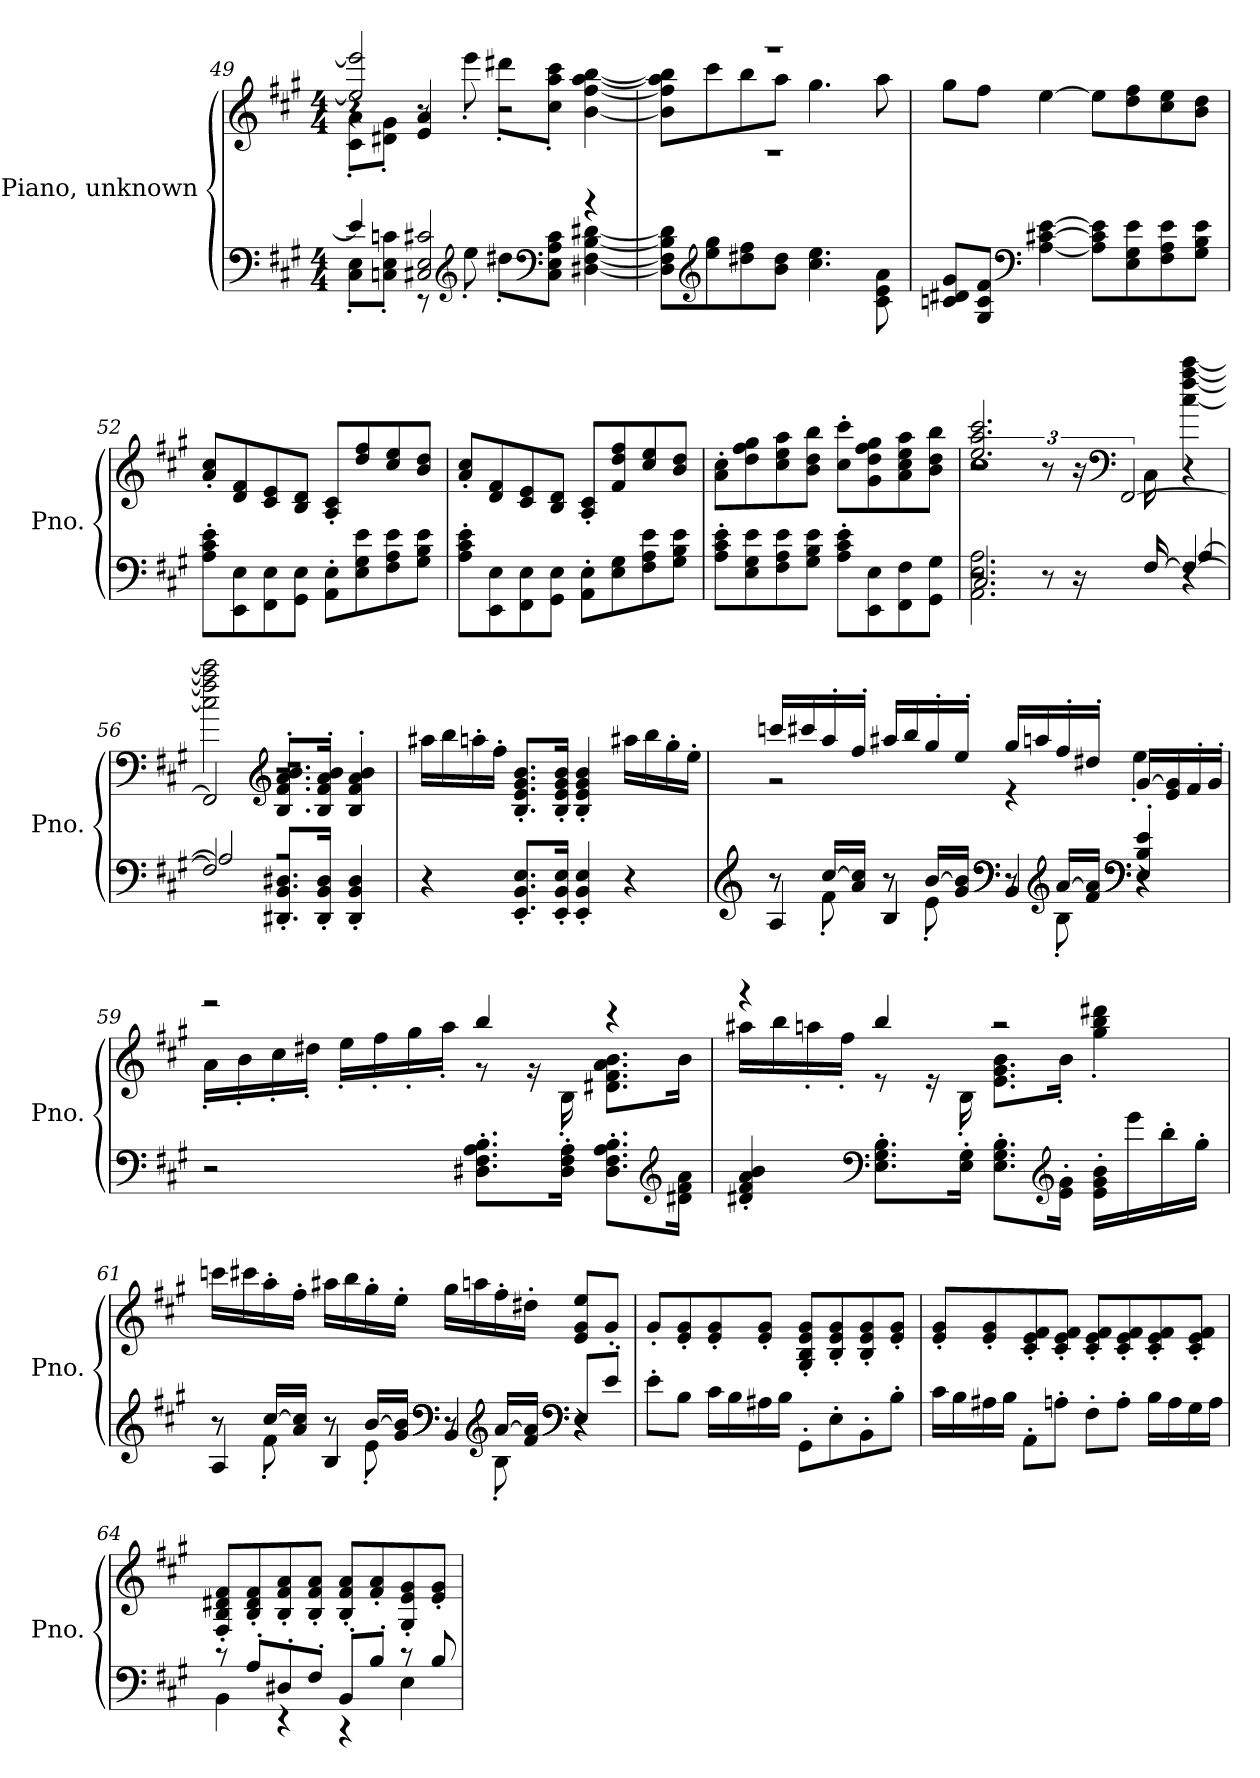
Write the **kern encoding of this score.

**kern	**kern
*part1	*part1
*staff2	*staff1
*I"Piano, unknown	*
*I'Pno.	*
*clefF4	*clefG2
*k[f#c#g#]	*k[f#c#g#]
*M4/4	*M4/4
=49	=49
*^	*^
*	*	*	*^
4e/]	8C#\' 8E\'L	2ee/] 2eee/]	8c#\' 8a\'L	4r
.	8Cn\' 8E\' 8cn\'J	.	8d#X\' 8g#\'J	.
2C#X/ 2E/ 2c#X/	8r	.	8r	4e/ 4a/
*clefG2	*	*	*	*
.	8ee'\	.	8eee'\	.
.	8dd#X'\L	2r	8ddd#X'\L	2r
*clefF4	*	*	*	*
.	8C#\ 8E\ 8A\ 8c#\J	.	8cc#\' 8aa\' 8ccc#\'J	.
4r	[4D#X\ [4F#\ [4B\ [4d#X\	.	[4b\ [4ff#\ [4aa\ [4bb\	.
*	*	*	*v	*v
!!LO:LB:g=z
=50	=50	=50	=50
1r	8D#\] 8F#\] 8B\] 8d#\]L	1r	8b\] 8ff#\] 8aa\] 8bb\]L
*clefG2	*	*	*
.	8ee\ 8gg#\	.	8ccc#\
.	8dd#X\ 8ff#\	.	8bb\
.	8b\ 8dd#\J	.	8aa\J
.	4.cc#\ 4.ee\	.	4.gg#\
.	8c#\ 8e\ 8a\	.	8aa\
*v	*v	*	*
*	*v	*v
=51	=51
8cn/ 8d#X/ 8g#/L	8gg#\L
8G#/ 8c/ 8f#/J	8ff#\J
*clefF4	*
[4A\ [4c#X\ [4e\	[4ee\
8A\] 8c#\] 8e\]L	8ee\L]
8E\ 8G#\ 8e\	8dd\ 8ff#\
8F#\ 8A\ 8e\	8cc#\ 8ee\
8G#\ 8B\ 8e\J	8b\ 8dd\J
=52	=52
8A\' 8c#\' 8e\'L	8a/' 8cc#/'L
8EE\ 8E\	8d/ 8f#/
8FF#\ 8E\	8c#/ 8e/
8GG#\ 8E\J	8B/ 8d/J
8AA\' 8E\'L	8A/' 8c#/'L
8E\ 8G#\ 8e\	8dd/ 8ff#/
8F#\ 8A\ 8e\	8cc#/ 8ee/
8G#\ 8B\ 8e\J	8b/ 8dd/J
!!LO:PB:g=z
=53	=53
8A\' 8c#\' 8e\'L	8a/' 8cc#/'L
8EE\ 8E\	8d/ 8f#/
8FF#\ 8E\	8c#/ 8e/
8GG#\ 8E\J	8B/ 8d/J
8AA\' 8E\'L	8A/' 8c#/'L
8E\ 8G#\	8f#/ 8dd/ 8ff#/
8F#\ 8A\ 8e\	8cc#/ 8ee/
8G#\ 8B\ 8e\J	8b/ 8dd/J
=54	=54
8A\' 8c#\' 8e\'L	8a\' 8cc#\'L
8E\ 8G#\ 8e\	8dd\ 8ff#\ 8gg#\
8F#\ 8A\ 8e\	8cc#\ 8ee\ 8aa\
8G#\ 8B\ 8e\J	8b\ 8dd\ 8bb\J
8A\' 8c#\' 8e\'L	8cc#\' 8ccc#\'L
8EE\ 8E\	8g#\ 8dd\ 8ff#\ 8gg#\
8FF#\ 8F#\	8a\ 8cc#\ 8ee\ 8aa\
8GG#\ 8G#\J	8b\ 8dd\ 8bb\J
=55	=55
*^	*^
*	*^	*	*^
2r	2.AA\ 2.E\ 2.A\	2.C#/	2.ee/ 2.aa/ 2.ccc#/	2r	3%2cc#
8r	.	.	.	8r	.
16r	.	.	.	16r	.
*	*	*	*clefF4	*	*
.	.	.	.	.	[3FF#/
[16F#/	.	.	.	16C#\	.
4F#/_	4r	[4A/	4r	[4cc#\ [4ff#\ [4aa\ [4ccc#\	.
*	*v	*v	*	*	*
=56	=56	=56	=56	=56
2F#/]	2A/]	1r	2cc#\] 2ff#\] 2aa\] 2ccc#\]	2FF#/]
*	*	*clefG2	*	*
2r	8.DD#X/' 8.BB/' 8.D#X/'L	.	2r	8.B/' 8.f#/' 8.a/' 8.b/'L
.	16DD#/' 16BB/' 16D#/'Jk	.	.	16B/' 16f#/' 16a/' 16b/'Jk
.	4DD#/' 4BB/' 4D#/'	.	.	4B/' 4f#/' 4a/' 4b/'
*v	*v	*	*	*
*	*v	*v	*v
!!LO:LB:g=z
=57	=57
4r	16aa#X\LL
.	16bb\
.	16aan'\
.	16ff#'\JJ
8.EE/' 8.BB/' 8.E/'L	8.B/' 8.e/' 8.g#/' 8.b/'L
16EE/' 16BB/' 16E/'Jk	16B/' 16e/' 16g#/' 16b/'Jk
4EE/' 4BB/' 4E/'	4B/' 4e/' 4g#/' 4b/'
4r	16aa#X\LL
.	16bb\
.	16gg#'\
.	16ee'\JJ
=58	=58
*clefG2	*
*^	*^
*	*^	*	*
8r	8r	4A/	16cccn/LL	2r
.	.	.	16ccc#X/	.
[16cc#/LL	8f#'\	.	16aa'/	.
16a/ 16cc#/]JJ	.	.	16ff#'/JJ	.
8r	8r	4B/	16aa#X/LL	.
.	.	.	16bb/	.
[16b/LL	8e'\	.	16gg#'/	.
16g#/ 16b/]JJ	.	.	16ee'/JJ	.
*clefF4	*	*	*	*
8r	8r	4BB/	16gg#/LL	4r
.	.	.	16aan/	.
*clefG2	*	*	*	*
[16a/LL	8B'\	.	16ff#'/	.
16f#/ 16a/]JJ	.	.	16dd#X'/JJ	.
*clefF4	*	*	*	*
4E/' 4B/' 4e/'	4r	4r	[16g#/LL	4ee'\
.	.	.	16e/ 16g#/]	.
.	.	.	16f#'/	.
.	.	.	16g#'/JJ	.
*v	*v	*v	*	*
!!LO:LB:g=z	!!
=59	=59	=59
2r	2r	16a'\LL
.	.	16b'\
.	.	16cc#'\
.	.	16dd#X'\JJ
.	.	16ee'\LL
.	.	16ff#'\
.	.	16gg#'\
.	.	16aa'\JJ
8.D#X\' 8.F#\' 8.A\' 8.B\'L	4bb/	8r
.	.	16r
16D#\' 16F#\' 16A\'Jk	.	16B'\
8.D#\' 8.F#\' 8.A\' 8.B\'L	4r	8.d#X\ 8.f#\ 8.a\ 8.b\L
*clefG2	*	*
16d#X\ 16f#\ 16a\Jk	.	16b\Jk
=60	=60	=60
4d#X/' 4f#/' 4a/' 4b/'	4r	16aa#X\LL
.	.	16bb\
.	.	16aan'\
.	.	16ff#'\JJ
*clefF4	*	*
8.E\' 8.G#\' 8.B\'L	4bb/	8r
.	.	16r
16E\' 16G#\'Jk	.	16B'\
8.E\' 8.G#\' 8.B\'L	2r	8.e\ 8.g#\ 8.b\L
*clefG2	*	*
16e\' 16g#\'Jk	.	16b'\Jk
16e\' 16g#\' 16b\'LL	.	4gg#\' 4bb\' 4ddd#X\'
16eee\	.	.
16bb'\	.	.
16gg#'\JJ	.	.
*	*v	*v
!!LO:LB:g=z
=61	=61
*^	*
*	*^	*
8r	8r	4A/	16cccn\LL
.	.	.	16ccc#X\
[16cc#/LL	8f#'\	.	16aa'\
16a/ 16cc#/]JJ	.	.	16ff#'\JJ
8r	8r	4B/	16aa#X\LL
.	.	.	16bb\
[16b/LL	8e'\	.	16gg#'\
16g#/ 16b/]JJ	.	.	16ee'\JJ
*clefF4	*	*	*
8r	8r	4BB/	16gg#\LL
.	.	.	16aan\
*clefG2	*	*	*
[16a/LL	8B'\	.	16ff#'\
16f#/ 16a/]JJ	.	.	16dd#X'\JJ
*clefF4	*	*	*
8E/L	4r	4r	8e/ 8g#/ 8ee/L
8e'/J	.	.	8g#'/J
*v	*v	*v	*
=62	=62
8e'\L	8g#'/L
8B\J	8e/' 8g#/'
16c#\LL	8e/' 8g#/'
16B\	.
16A#X\	8e/' 8g#/'J
16B\JJ	.
8GG#'\L	8G#/' 8B/' 8e/' 8g#/'L
8E'\	8B/' 8e/' 8g#/'
8BB'\	8B/' 8e/' 8g#/'
8B'\J	8e/' 8g#/'J
!!LO:LB:g=z
=63	=63
16c#\LL	8e/' 8g#/'L
16B\	.
16A#X\	8e/' 8g#/'
16B\JJ	.
8AA'\L	8c#/' 8e/' 8f#/'
8An'\J	8c#/' 8e/' 8f#/'J
8F#'\L	8c#/' 8e/' 8f#/'L
8A'\J	8c#/' 8e/' 8f#/'
16B\LL	8c#/' 8e/' 8f#/'
16A\	.
16G#\	8c#/' 8e/' 8f#/'J
16A\JJ	.
=64	=64
*^	*
8r	4BB\	8F#/' 8B/' 8d#X/' 8f#/'L
8A'/L	.	8B/' 8d#/' 8f#/'
8D#X'/	4r	8B/' 8f#/' 8a/'
8F#'/J	.	8B/' 8f#/' 8a/'J
8BB'/L	4r	8B/' 8f#/' 8a/'L
8B'/J	.	8f#/' 8a/'
8r	4E\	8G#/' 8e/' 8g#/'
8B/	.	8e/' 8g#/'J
*v	*v	*
=	=
*-	*-
